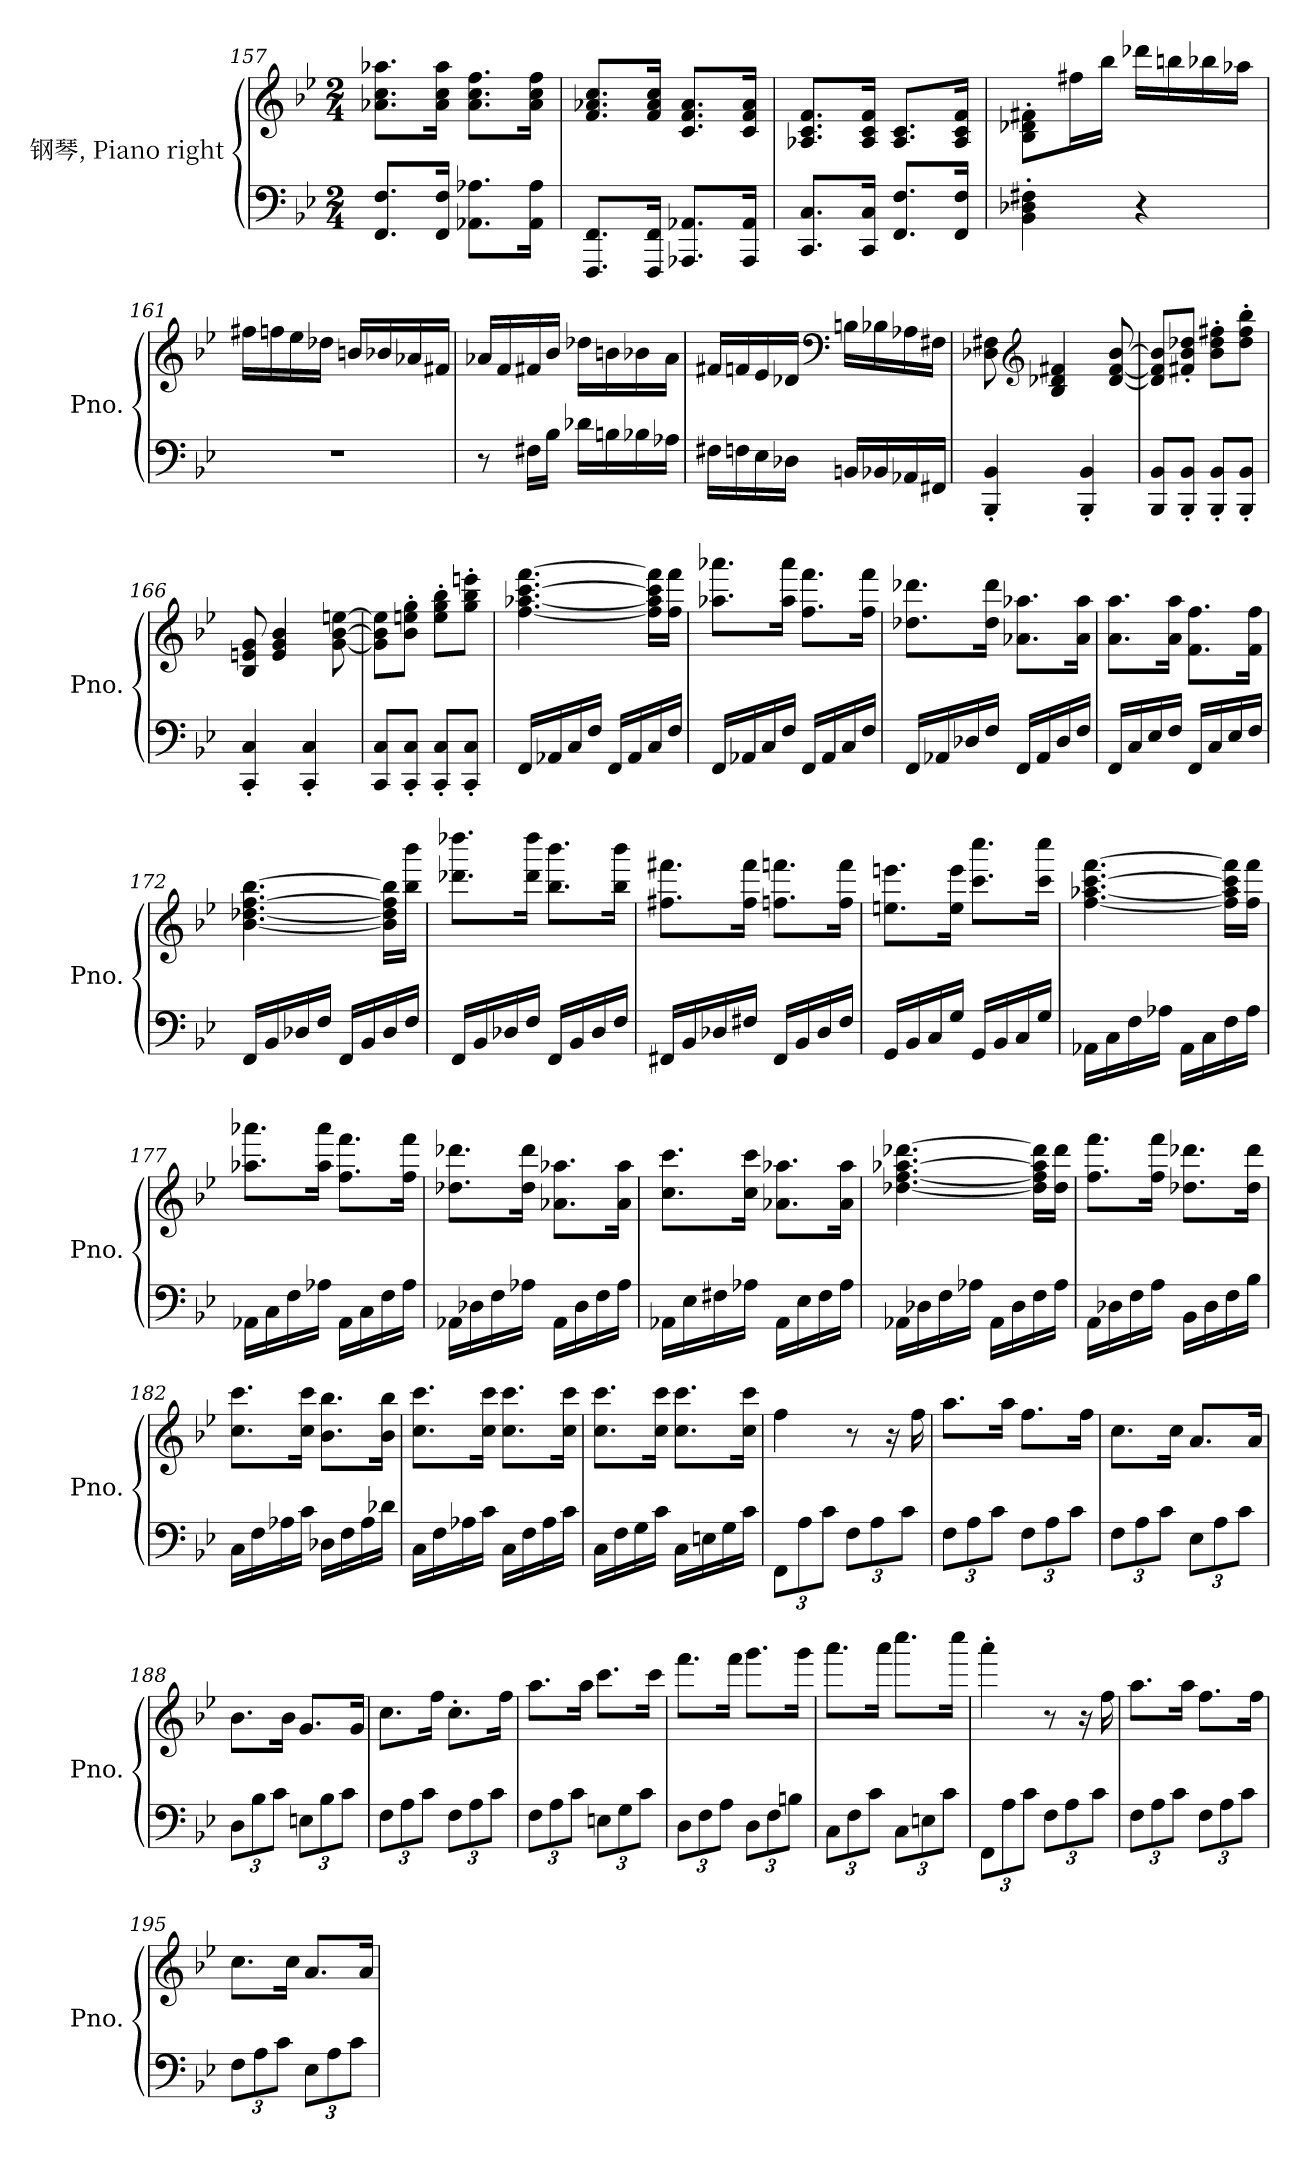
**kern	**kern
*part1	*part1
*staff2	*staff1
*I"钢琴, Piano right	*
*I'Pno.	*
*clefF4	*clefG2
*k[b-e-]	*k[b-e-]
*M2/4	*M2/4
*MM131	*MM131
=157	=157
8.FF/ 8.F/L	8.a-X\ 8.cc\ 8.aa-X\L
*	*MM132
16FF/ 16F/Jk	16a-\ 16cc\ 16aa-\Jk
*	*MM133
8.AA-X\ 8.A-X\L	8.a-\ 8.cc\ 8.ff\L
16AA-\ 16A-\Jk	16a-\ 16cc\ 16ff\Jk
=158	=158
8.FFF/ 8.FF/L	8.f/ 8.a-X/ 8.cc/L
16FFF/ 16FF/Jk	16f/ 16a-/ 16cc/Jk
8.AAA-X/ 8.AA-X/L	8.c/ 8.f/ 8.a-/L
16AAA-/ 16AA-/Jk	16c/ 16f/ 16a-/Jk
=159	=159
*	*MM133
8.CC/ 8.C/L	8.A-X/ 8.c/ 8.f/L
16CC/ 16C/Jk	16A-/ 16c/ 16f/Jk
8.FF/ 8.F/L	8.A-/ 8.c/L
16FF/ 16F/Jk	16A-/ 16c/ 16f/Jk
!!LO:LB:g=z
=160	=160
*	*MM134
4BB-\' 4D-X\' 4F#X\'	8B-\' 8d-X\' 8f#X\'L
.	16ff#X\L
.	16bb-\JJ
4r	16ddd-X\LL
.	16bbn\
.	16bb-X\
.	16aa-X\JJ
=161	=161
2r	16ff#X\LL
.	16ffn\
.	16ee-\
.	16dd-X\JJ
.	16bn/LL
.	16b-X/
.	16a-X/
.	16f#X/JJ
=162	=162
*	*MM133
8r	16a-X/LL
.	16f/
16F#X\LL	16f#X/
16B-\JJ	16b-/JJ
*	*MM134
16d-X\LL	16dd-X\LL
16Bn\	16bn\
*	*MM136
16B-X\	16b-X\
16A-X\JJ	16a-\JJ
!!LO:PB:g=z
=163	=163
16F#X\LL	16f#X/LL
16Fn\	16fn/
16E-\	16e-/
16D-X\JJ	16d-X/JJ
*	*clefF4
16BBn/LL	16Bn\LL
16BB-X/	16B-X\
16AA-X/	16A-X\
16FF#X/JJ	16F#X\JJ
=164	=164
*	*MM136
4BBB-/' 4BB-/'	8D-X\ 8F#X\
*	*clefG2
.	4B-/ 4d-X/ 4f#X/
4BBB-/' 4BB-/'	.
.	[8d-/ [8f#/ [8b-/
=165	=165
8BBB-/ 8BB-/L	8d-/] 8f#/] 8b-/]L
*	*MM139
8BBB-/' 8BB-/'J	8f#X/' 8b-/' 8dd-X/'J
8BBB-/' 8BB-/'L	8b-\' 8dd-\' 8ff#X\'L
*	*MM131
8BBB-/' 8BB-/'J	8dd-\' 8ff#\' 8bb-\'J
=166	=166
*	*MM136
4CC/' 4C/'	8B-/ 8en/ 8g/
.	4e/ 4g/ 4b-/
4CC/' 4C/'	.
.	[8g\ [8b-\ [8een\
=167	=167
8CC/ 8C/L	8g\] 8b-\] 8ee\]L
*	*MM139
8CC/' 8C/'J	8b-\' 8een\' 8gg\'J
8CC/' 8C/'L	8ee\' 8gg\' 8bb-\'L
*	*MM132
8CC/' 8C/'J	8gg\' 8bb-\' 8eeen\'J
!!LO:LB:g=z
=168	=168
*	*MM125
16FF/LL	[4.ff\ [4.aa-X\ [4.ccc\ [4.fff\
16AA-X/	.
16C/	.
16F/JJ	.
16FF/LL	.
16AA-/	.
16C/	16ff\] 16aa-\] 16ccc\] 16fff\]LL
16F/JJ	16ff\ 16fff\JJ
=169	=169
*	*MM134
16FF/LL	8.aa-X\ 8.aaa-X\L
16AA-X/	.
16C/	.
16F/JJ	16aa-\ 16aaa-\Jk
16FF/LL	8.ff\ 8.fff\L
16AA-/	.
16C/	.
16F/JJ	16ff\ 16fff\Jk
=170	=170
*	*MM136
16FF/LL	8.dd-X\ 8.ddd-X\L
16AA-X/	.
16D-X/	.
16F/JJ	16dd-\ 16ddd-\Jk
16FF/LL	8.a-X\ 8.aa-X\L
16AA-/	.
16D-/	.
16F/JJ	16a-\ 16aa-\Jk
=171	=171
16FF/LL	8.a\ 8.aa\L
16C/	.
16E-/	.
16F/JJ	16a\ 16aa\Jk
16FF/LL	8.f\ 8.ff\L
16C/	.
16E-/	.
16F/JJ	16f\ 16ff\Jk
!!LO:LB:g=z
=172	=172
*	*MM125
16FF/LL	[4.b-\ [4.dd-X\ [4.ff\ [4.bb-\
16BB-/	.
16D-X/	.
16F/JJ	.
16FF/LL	.
16BB-/	.
16D-/	16b-\] 16dd-\] 16ff\] 16bb-\]LL
16F/JJ	16bb-\ 16bbb-\JJ
=173	=173
*	*MM134
16FF/LL	8.ddd-X\ 8.dddd-X\L
16BB-/	.
16D-X/	.
16F/JJ	16ddd-\ 16dddd-\Jk
16FF/LL	8.bb-\ 8.bbb-\L
16BB-/	.
16D-/	.
16F/JJ	16bb-\ 16bbb-\Jk
=174	=174
*	*MM136
16FF#X/LL	8.ff#X\ 8.fff#X\L
16BB-/	.
16D-X/	.
16F#X/JJ	16ff#\ 16fff#\Jk
16FF#/LL	8.ffn\ 8.fffn\L
16BB-/	.
16D-/	.
16F#/JJ	16ff\ 16fff\Jk
=175	=175
16GG/LL	8.een\ 8.eeen\L
16BB-/	.
16C/	.
16G/JJ	16ee\ 16eee\Jk
16GG/LL	8.ccc\ 8.cccc\L
16BB-/	.
16C/	.
16G/JJ	16ccc\ 16cccc\Jk
!!LO:LB:g=z
=176	=176
*	*MM125
16AA-X\LL	[4.ff\ [4.aa-X\ [4.ccc\ [4.fff\
16C\	.
16F\	.
16A-X\JJ	.
16AA-\LL	.
16C\	.
16F\	16ff\] 16aa-\] 16ccc\] 16fff\]LL
16A-\JJ	16ff\ 16fff\JJ
=177	=177
*	*MM134
16AA-X\LL	8.aa-X\ 8.aaa-X\L
16C\	.
16F\	.
16A-X\JJ	16aa-\ 16aaa-\Jk
16AA-\LL	8.ff\ 8.fff\L
16C\	.
16F\	.
16A-\JJ	16ff\ 16fff\Jk
=178	=178
*	*MM136
16AA-X\LL	8.dd-X\ 8.ddd-X\L
16D-X\	.
16F\	.
16A-X\JJ	16dd-\ 16ddd-\Jk
16AA-\LL	8.a-X\ 8.aa-X\L
16D-\	.
16F\	.
16A-\JJ	16a-\ 16aa-\Jk
=179	=179
16AA-X\LL	8.cc\ 8.ccc\L
16E-\	.
16F#X\	.
16A-X\JJ	16cc\ 16ccc\Jk
16AA-\LL	8.a-X\ 8.aa-X\L
16E-\	.
16F#\	.
16A-\JJ	16a-\ 16aa-\Jk
!!LO:LB:g=z
=180	=180
*	*MM125
16AA-X\LL	[4.dd-X\ [4.ff\ [4.aa-X\ [4.ddd-X\
16D-X\	.
16F\	.
16A-X\JJ	.
16AA-\LL	.
16D-\	.
16F\	16dd-\] 16ff\] 16aa-\] 16ddd-\]LL
16A-\JJ	16dd-\ 16ddd-\JJ
=181	=181
*	*MM134
16AA\LL	8.ff\ 8.fff\L
16D-X\	.
16F\	.
16A\JJ	16ff\ 16fff\Jk
16BB-\LL	8.dd-X\ 8.ddd-X\L
16D-\	.
16F\	.
16B-\JJ	16dd-\ 16ddd-\Jk
=182	=182
*	*MM136
16C\LL	8.cc\ 8.ccc\L
16F\	.
16A-X\	.
16c\JJ	16cc\ 16ccc\Jk
16D-X\LL	8.b-\ 8.bb-\L
16F\	.
16A-\	.
16d-X\JJ	16b-\ 16bb-\Jk
=183	=183
16C\LL	8.cc\ 8.ccc\L
16F\	.
16A-X\	.
16c\JJ	16cc\ 16ccc\Jk
16C\LL	8.cc\ 8.ccc\L
16F\	.
16A-\	.
16c\JJ	16cc\ 16ccc\Jk
!!LO:LB:g=z
=184	=184
*	*MM128
16C\LL	8.cc\ 8.ccc\L
16F\	.
16G\	.
16c\JJ	16cc\ 16ccc\Jk
16C\LL	8.cc\ 8.ccc\L
16En\	.
16G\	.
16c\JJ	16cc\ 16ccc\Jk
=185	=185
*Xbrackettup	*
12FF\L	4ff\
12A\	.
12c\J	.
12F\L	8r
12A\	.
.	16r
12c\J	.
.	16ff\
=186	=186
*	*MM134
12F\L	8.aa\L
12A\	.
12c\J	.
.	16aa\Jk
12F\L	8.ff\L
12A\	.
12c\J	.
.	16ff\Jk
=187	=187
*	*MM136
12F\L	8.cc\L
12A\	.
12c\J	.
.	16cc\Jk
12E-\L	8.a/L
12A\	.
12c\J	.
.	16a/Jk
=188	=188
12D\L	8.b-\L
12B-\	.
12c\J	.
.	16b-\Jk
12En\L	8.g/L
12B-\	.
12c\J	.
.	16g/Jk
=189	=189
12F\L	8.cc\L
12A\	.
12c\J	.
.	16ff\Jk
12F\L	8.cc'\L
12A\	.
12c\J	.
.	16ff\Jk
!!LO:PB:g=z
=190	=190
*	*MM134
12F\L	8.aa\L
12A\	.
12c\J	.
.	16aa\Jk
12En\L	8.ccc\L
12G\	.
12c\J	.
.	16ccc\Jk
=191	=191
*	*MM136
12D\L	8.fff\L
12F\	.
12A\J	.
.	16fff\Jk
12D\L	8.ggg\L
12F\	.
12Bn\J	.
.	16ggg\Jk
=192	=192
12C\L	8.aaa\L
12F\	.
12c\J	.
.	16aaa\Jk
12C\L	8.cccc\L
12En\	.
12c\J	.
.	16cccc\Jk
=193	=193
12FF\L	4aaa'\
12A\	.
12c\J	.
*	*MM133
12F\L	8r
12A\	.
.	16r
12c\J	.
.	16ff\
=194	=194
*	*MM134
12F\L	8.aa\L
12A\	.
12c\J	.
.	16aa\Jk
12F\L	8.ff\L
12A\	.
12c\J	.
.	16ff\Jk
=195	=195
*	*MM136
12F\L	8.cc\L
12A\	.
12c\J	.
.	16cc\Jk
12E-\L	8.a/L
12A\	.
12c\J	.
.	16a/Jk
=	=
*-	*-
